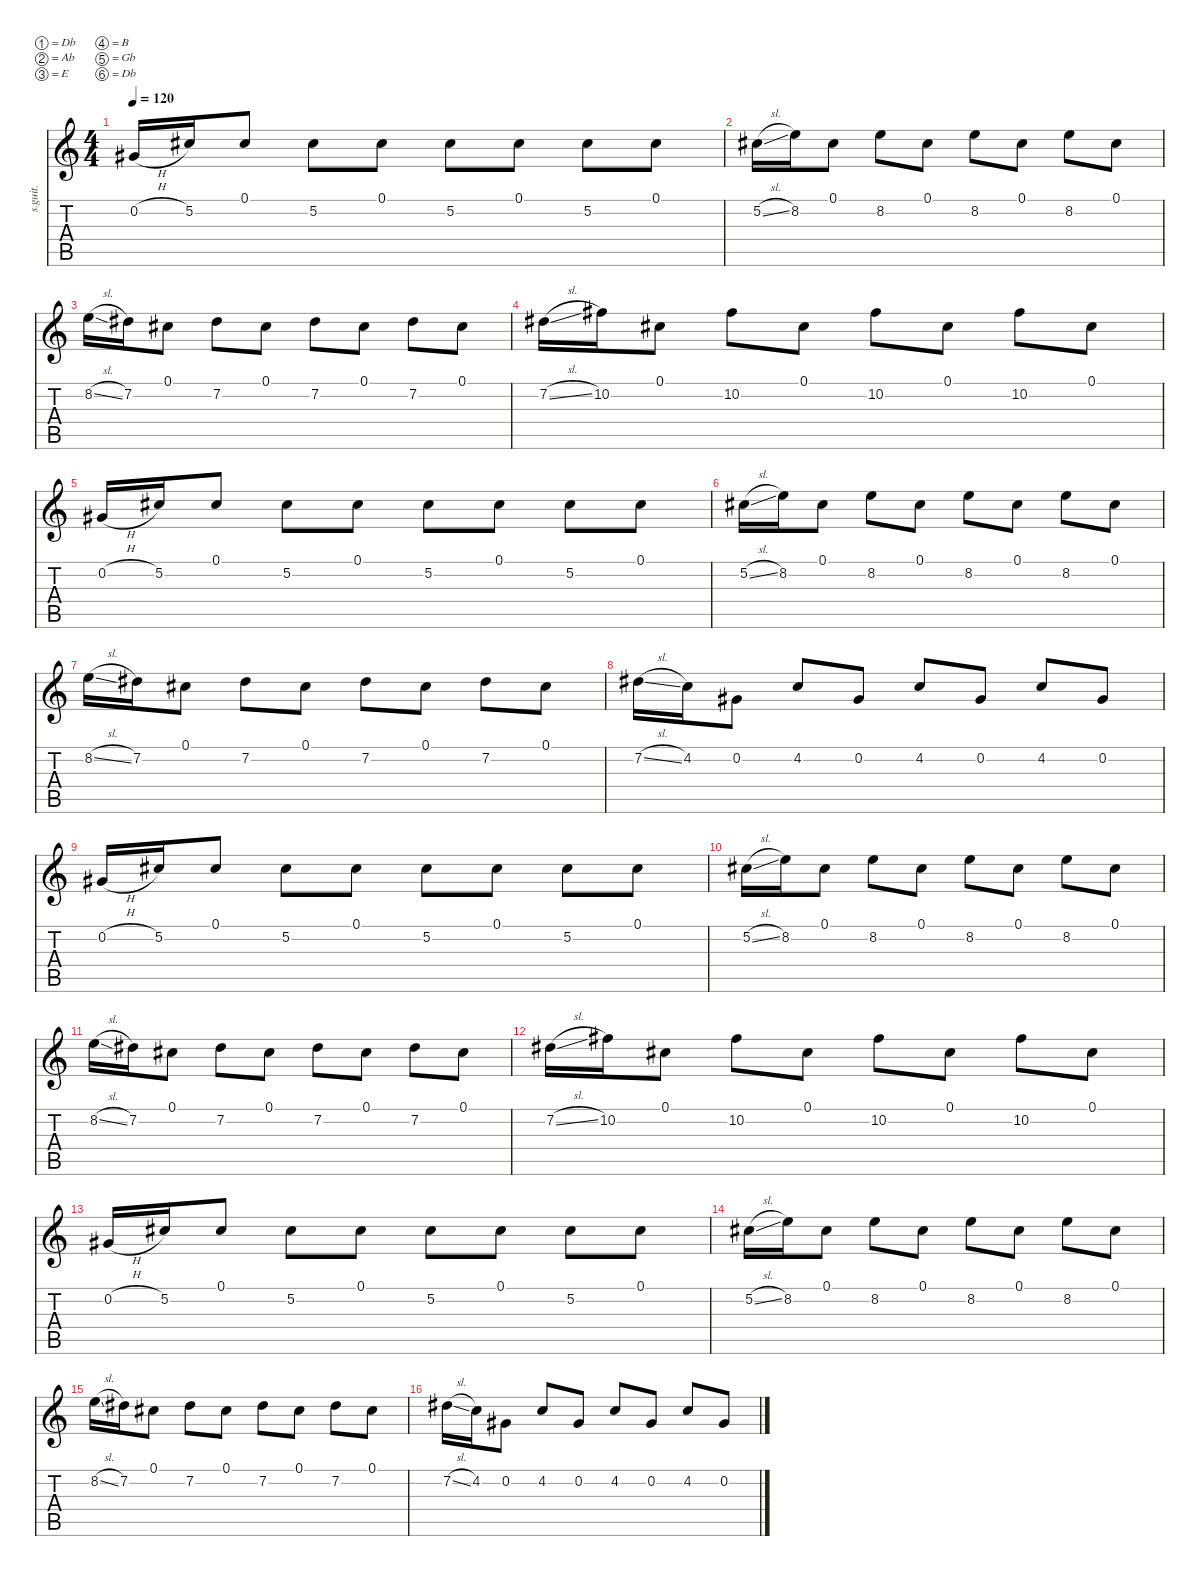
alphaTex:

\defaultSystemsLayout 4
\hideDynamics
\bracketExtendMode nobrackets
\track ("Steel Guitar" "s.guit.") {instrument acousticguitarsteel}
\staff {score tabs}
\tuning (Db4 Ab3 E3 B2 Gb2 Db2)
\ts (4 4)
\tempo 120
\clef g2
\ks c
0.2{h acc #}.16{dy mf instrument acousticguitarsteel beam Up} 5.2{acc #}.16{beam Up} 0.1{acc #}.8{beam Up} 5.2{acc #}.8{beam Down} 0.1{acc #}.8{beam Down} 5.2{acc #}.8{beam Down} 0.1{acc #}.8{beam Down} 5.2{acc #}.8{beam Down} 0.1{acc #}.8{beam Down} |
5.2{sl acc #}.16{beam Down} 8.2.16{beam Down} 0.1{acc #}.8{beam Down} 8.2.8{beam Down} 0.1{acc #}.8{beam Down} 8.2.8{beam Down} 0.1{acc #}.8{beam Down} 8.2.8{beam Down} 0.1{acc #}.8{beam Down} |
8.2{sl}.16{beam Down} 7.2{acc #}.16{beam Down} 0.1{acc #}.8{beam Down} 7.2{acc #}.8{beam Down} 0.1{acc #}.8{beam Down} 7.2{acc #}.8{beam Down} 0.1{acc #}.8{beam Down} 7.2{acc #}.8{beam Down} 0.1{acc #}.8{beam Down} |
7.2{sl acc #}.16{beam Down} 10.2{acc #}.16{beam Down} 0.1{acc #}.8{beam Down} 10.2{acc #}.8{beam Down} 0.1{acc #}.8{beam Down} 10.2{acc #}.8{beam Down} 0.1{acc #}.8{beam Down} 10.2{acc #}.8{beam Down} 0.1{acc #}.8{beam Down} |
0.2{h acc #}.16{beam Up} 5.2{acc #}.16{beam Up} 0.1{acc #}.8{beam Up} 5.2{acc #}.8{beam Down} 0.1{acc #}.8{beam Down} 5.2{acc #}.8{beam Down} 0.1{acc #}.8{beam Down} 5.2{acc #}.8{beam Down} 0.1{acc #}.8{beam Down} |
5.2{sl acc #}.16{beam Down} 8.2.16{beam Down} 0.1{acc #}.8{beam Down} 8.2.8{beam Down} 0.1{acc #}.8{beam Down} 8.2.8{beam Down} 0.1{acc #}.8{beam Down} 8.2.8{beam Down} 0.1{acc #}.8{beam Down} |
8.2{sl}.16{beam Down} 7.2{acc #}.16{beam Down} 0.1{acc #}.8{beam Down} 7.2{acc #}.8{beam Down} 0.1{acc #}.8{beam Down} 7.2{acc #}.8{beam Down} 0.1{acc #}.8{beam Down} 7.2{acc #}.8{beam Down} 0.1{acc #}.8{beam Down} |
7.2{sl acc #}.16{beam Down} 4.2.16{beam Down} 0.2{acc #}.8{beam Down} 4.2.8{beam Up} 0.2{acc #}.8{beam Up} 4.2.8{beam Up} 0.2{acc #}.8{beam Up} 4.2.8{beam Up} 0.2{acc #}.8{beam Up} |
0.2{h acc #}.16{beam Up} 5.2{acc #}.16{beam Up} 0.1{acc #}.8{beam Up} 5.2{acc #}.8{beam Down} 0.1{acc #}.8{beam Down} 5.2{acc #}.8{beam Down} 0.1{acc #}.8{beam Down} 5.2{acc #}.8{beam Down} 0.1{acc #}.8{beam Down} |
5.2{sl acc #}.16{beam Down} 8.2.16{beam Down} 0.1{acc #}.8{beam Down} 8.2.8{beam Down} 0.1{acc #}.8{beam Down} 8.2.8{beam Down} 0.1{acc #}.8{beam Down} 8.2.8{beam Down} 0.1{acc #}.8{beam Down} |
8.2{sl}.16{beam Down} 7.2{acc #}.16{beam Down} 0.1{acc #}.8{beam Down} 7.2{acc #}.8{beam Down} 0.1{acc #}.8{beam Down} 7.2{acc #}.8{beam Down} 0.1{acc #}.8{beam Down} 7.2{acc #}.8{beam Down} 0.1{acc #}.8{beam Down} |
7.2{sl acc #}.16{beam Down} 10.2{acc #}.16{beam Down} 0.1{acc #}.8{beam Down} 10.2{acc #}.8{beam Down} 0.1{acc #}.8{beam Down} 10.2{acc #}.8{beam Down} 0.1{acc #}.8{beam Down} 10.2{acc #}.8{beam Down} 0.1{acc #}.8{beam Down} |
0.2{h acc #}.16{beam Up} 5.2{acc #}.16{beam Up} 0.1{acc #}.8{beam Up} 5.2{acc #}.8{beam Down} 0.1{acc #}.8{beam Down} 5.2{acc #}.8{beam Down} 0.1{acc #}.8{beam Down} 5.2{acc #}.8{beam Down} 0.1{acc #}.8{beam Down} |
5.2{sl acc #}.16{beam Down} 8.2.16{beam Down} 0.1{acc #}.8{beam Down} 8.2.8{beam Down} 0.1{acc #}.8{beam Down} 8.2.8{beam Down} 0.1{acc #}.8{beam Down} 8.2.8{beam Down} 0.1{acc #}.8{beam Down} |
8.2{sl}.16{beam Down} 7.2{acc #}.16{beam Down} 0.1{acc #}.8{beam Down} 7.2{acc #}.8{beam Down} 0.1{acc #}.8{beam Down} 7.2{acc #}.8{beam Down} 0.1{acc #}.8{beam Down} 7.2{acc #}.8{beam Down} 0.1{acc #}.8{beam Down} |
7.2{sl acc #}.16{beam Down} 4.2.16{beam Down} 0.2{acc #}.8{beam Down} 4.2.8{beam Up} 0.2{acc #}.8{beam Up} 4.2.8{beam Up} 0.2{acc #}.8{beam Up} 4.2.8{beam Up} 0.2{acc #}.8{beam Up}
